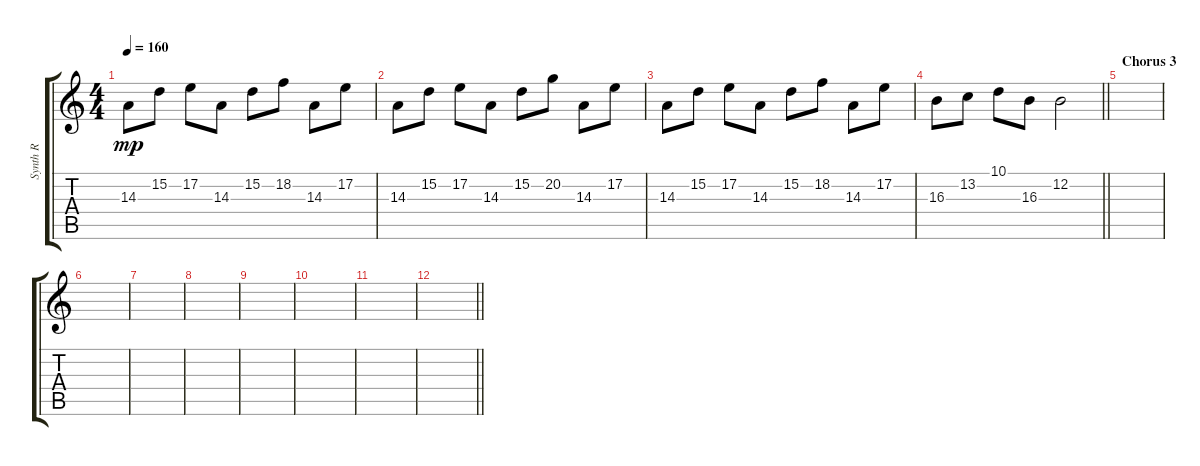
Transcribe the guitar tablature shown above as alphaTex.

\track ("Synth R" "Synth R") {instrument pad1newage}
\staff {score tabs}
\tuning (E4 B3 G3 D3 A2 E2) {hide}
\ts (4 4)
\tempo 160
\clef g2
\ks c
14.3.8{dy mp} 15.2.8 17.2.8 14.3.8 15.2.8 18.2.8 14.3.8 17.2.8 |
14.3.8 15.2.8 17.2.8 14.3.8 15.2.8 20.2.8 14.3.8 17.2.8 |
14.3.8 15.2.8 17.2.8 14.3.8 15.2.8 18.2.8 14.3.8 17.2.8 |
\barLineRight lightlight
16.3.8 13.2.8 10.1.8 16.3.8 12.2.2 |
\section ("" "Chorus 3")
|
|
|
|
|
|
|
\barLineRight lightlight
